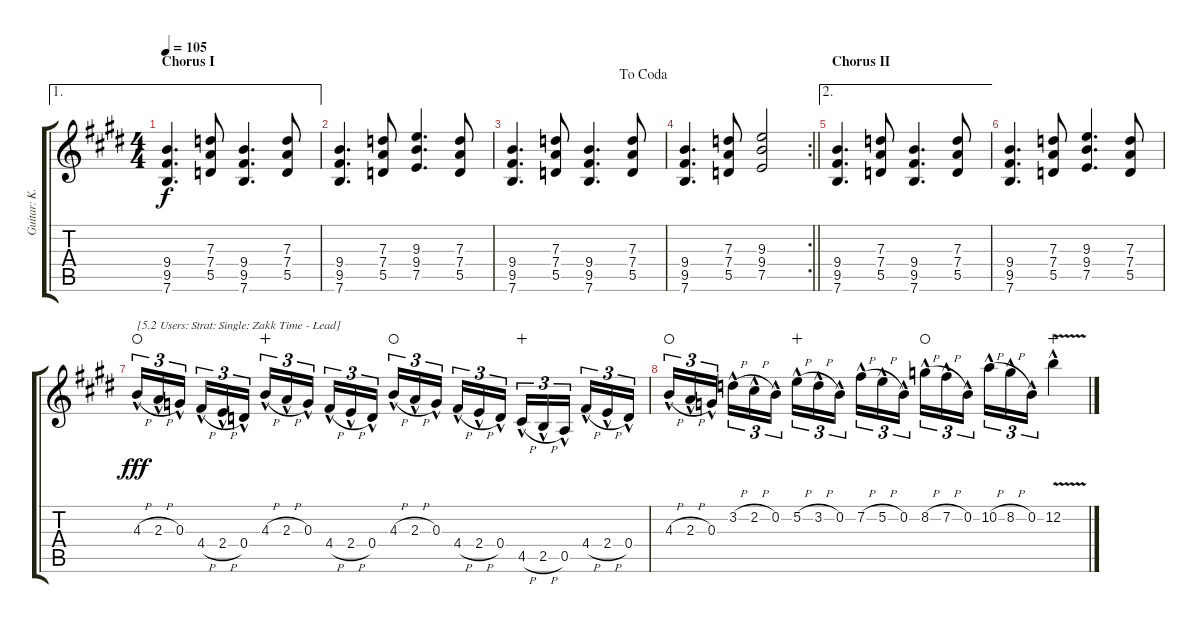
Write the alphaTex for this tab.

\track ("Guitar: K.K." "Guitar: K.") {instrument overdrivenguitar}
\staff {score tabs}
\tuning (E4 B3 G3 D3 A2 E2) {hide}
\ae 1
\ts (4 4)
\section ("" "Chorus I")
\tempo 105
\clef g2
\ks e
(9.4 9.5 7.6).4{d dy f} (7.3 7.4 5.5).8 (9.4 9.5 7.6).4{d} (7.3 7.4 5.5).8 |
(9.4 9.5 7.6).4{d} (7.3 7.4 5.5).8 (9.3 9.4 7.5).4{d} (7.3 7.4 5.5).8 |
\jump dacoda
(9.4 9.5 7.6).4{d} (7.3 7.4 5.5).8 (9.4 9.5 7.6).4{d} (7.3 7.4 5.5).8 |
\rc 2
\barLineRight lightlight
(9.4 9.5 7.6).4{d} (7.3 7.4 5.5).8 (9.3 9.4 7.5).2 |
\ae 2
\section ("" "Chorus II")
(9.4 9.5 7.6).4{d} (7.3 7.4 5.5).8 (9.4 9.5 7.6).4{d} (7.3 7.4 5.5).8 |
(9.4 9.5 7.6).4{d} (7.3 7.4 5.5).8 (9.3 9.4 7.5).4{d} (7.3 7.4 5.5).8 |
4.3{h hac}.16{tu (3 2) txt "[5.2 Users: Strat: Single: Zakk Time - Lead]" dy fff volume 16 balance 8 instrument overdrivenguitar waho} 2.3{h hac}.16{tu (3 2)} 0.3{hac}.16{tu (3 2) beam splitsecondary} 4.4{h hac}.16{tu (3 2)} 2.4{h hac}.16{tu (3 2)} 0.4{hac}.16{tu (3 2)} 4.3{h hac}.16{tu (3 2) wahc} 2.3{h hac}.16{tu (3 2)} 0.3{hac}.16{tu (3 2) beam splitsecondary} 4.4{h hac}.16{tu (3 2)} 2.4{h hac}.16{tu (3 2)} 0.4{hac}.16{tu (3 2)} 4.3{h hac}.16{tu (3 2) waho} 2.3{h hac}.16{tu (3 2)} 0.3{hac}.16{tu (3 2) beam splitsecondary} 4.4{h hac}.16{tu (3 2)} 2.4{h hac}.16{tu (3 2)} 0.4{hac}.16{tu (3 2)} 4.5{h hac}.16{tu (3 2) wahc} 2.5{h hac}.16{tu (3 2)} 0.5{hac}.16{tu (3 2) beam splitsecondary} 4.4{h hac}.16{tu (3 2)} 2.4{h hac}.16{tu (3 2)} 0.4{hac}.16{tu (3 2)} |
4.3{h hac}.16{tu (3 2) waho} 2.3{h hac}.16{tu (3 2)} 0.3{hac}.16{tu (3 2) beam splitsecondary} 3.2{h hac}.16{tu (3 2)} 2.2{h hac}.16{tu (3 2)} 0.2{hac}.16{tu (3 2)} 5.2{h hac}.16{tu (3 2) wahc} 3.2{h hac}.16{tu (3 2)} 0.2{hac}.16{tu (3 2) beam splitsecondary} 7.2{h hac}.16{tu (3 2)} 5.2{h hac}.16{tu (3 2)} 0.2{hac}.16{tu (3 2)} 8.2{h hac}.16{tu (3 2) waho} 7.2{h hac}.16{tu (3 2)} 0.2{hac}.16{tu (3 2) beam splitsecondary} 10.2{h hac}.16{tu (3 2)} 8.2{h hac}.16{tu (3 2)} 0.2{hac}.16{tu (3 2)} 12.2{v hac}.4{wahc}
